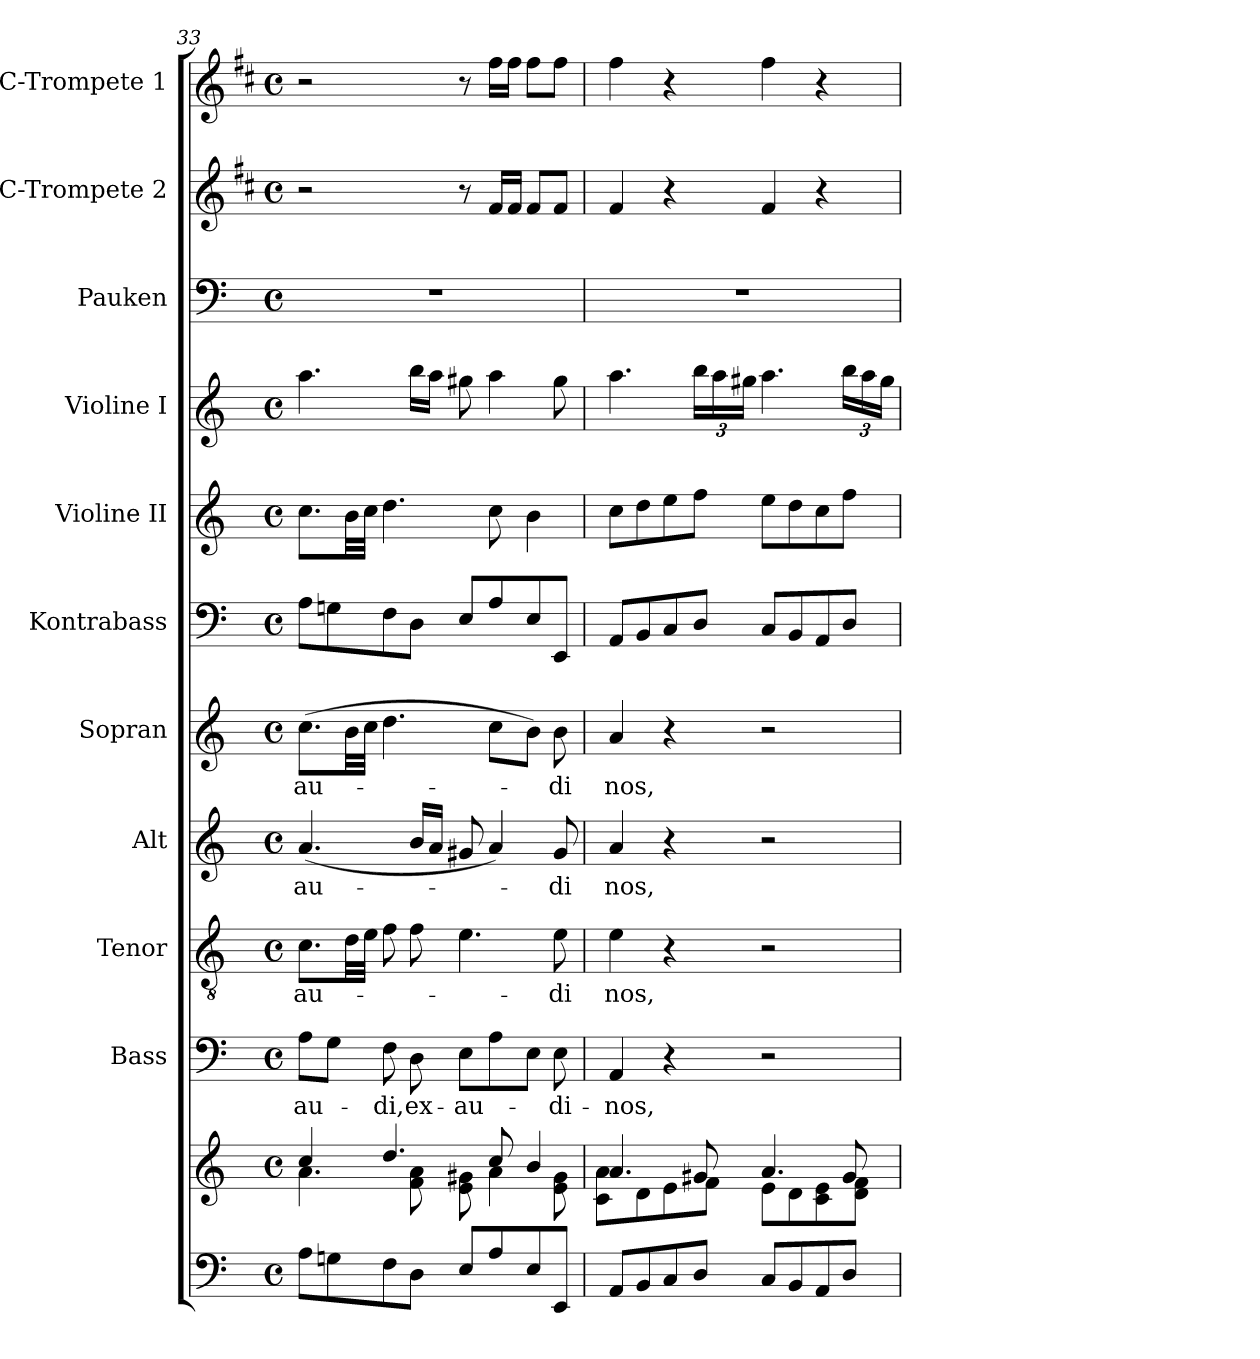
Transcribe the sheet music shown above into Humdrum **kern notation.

**kern	**kern	**kern	**text	**kern	**text	**kern	**text	**kern	**text	**kern	**kern	**kern	**kern	**kern	**kern
*part11	*part11	*part10	*part10	*part9	*part9	*part8	*part8	*part7	*part7	*part6	*part5	*part4	*part3	*part2	*part1
*staff12	*staff11	*staff10	*staff10	*staff9	*staff9	*staff8	*staff8	*staff7	*staff7	*staff6	*staff5	*staff4	*staff3	*staff2	*staff1
*	*	*I"Bass	*	*I"Tenor	*	*I"Alt	*	*I"Sopran	*	*I"Kontrabass	*I"Violine II	*I"Violine I	*I"Pauken	*I"C-Trompete 2	*I"C-Trompete 1
*	*	*I'B.	*	*I'T.	*	*I'A.	*	*I'S.	*	*I'Kb.	*I'Vl. II	*I'Vl. I	*I'Pk.	*I'C Trp. 2	*I'C Trp. 1
!!LO:PB:g=z
*clefF4	*clefG2	*clefF4	*	*clefGv2	*	*clefG2	*	*clefG2	*	*clefF4	*clefG2	*clefG2	*clefF4	*clefG2	*clefG2
*	*	*	*	*	*	*	*	*	*	*ITrd7c12	*	*	*	*ITrd1c2	*ITrd1c2
*k[]	*k[]	*k[]	*	*k[]	*	*k[]	*	*k[]	*	*k[]	*k[]	*k[]	*k[]	*k[]	*k[]
*C:	*C:	*C:	*	*C:	*	*C:	*	*C:	*	*C:	*C:	*C:	*C:	*C:	*C:
*M4/4	*M4/4	*M4/4	*	*M4/4	*	*M4/4	*	*M4/4	*	*M4/4	*M4/4	*M4/4	*M4/4	*M4/4	*M4/4
*met(c)	*met(c)	*met(c)	*	*met(c)	*	*met(c)	*	*met(c)	*	*met(c)	*met(c)	*met(c)	*met(c)	*met(c)	*met(c)
=33	=33	=33	=33	=33	=33	=33	=33	=33	=33	=33	=33	=33	=33	=33	=33
*	*^	*	*	*	*	*	*	*	*	*	*	*	*	*	*
!	!	!	!	!LO:LY:b	!	!LO:LY:b	!	!LO:LY:b	!	!LO:LY:b	!	!	!	!	!	!
8A\L	4cc/	4.a\	8A\L	-au-	8.c\L	-au-	(<4.a/	-au-	(>8.cc\L	-au-	8AA\L	8.cc\L	4.aa\	1r	2r	2r
8Gn\	.	.	8G\J	.	.	.	.	.	.	.	8GGn\	.	.	.	.	.
.	.	.	.	.	32d\LL	.	.	.	32b\LL	.	.	32b\LL	.	.	.	.
.	.	.	.	.	32e\JJJ	.	.	.	32cc\JJJ	.	.	32cc\JJJ	.	.	.	.
!	!	!	!	!LO:LY:b	!	!	!	!	!	!	!	!	!	!	!	!
8F\	4.dd/	.	8F\	-di,	8f\	.	.	.	4.dd\	.	8FF\	4.dd\	.	.	.	.
!	!	!	!	!LO:LY:b	!	!	!	!	!	!	!	!	!	!	!	!
8D\J	.	8f\ 8a\	8D\	ex-	8f\	.	16b/LL	.	.	.	8DD\J	.	16bb\LL	.	.	.
.	.	.	.	.	.	.	16a/JJ	.	.	.	.	.	16aa\JJ	.	.	.
!	!	!	!	!LO:LY:b	!	!	!	!	!	!	!	!	!	!	!	!
8E/L	.	8e\ 8g#X\	8E\L	-au-	4.e\	.	8g#X/	.	.	.	8EE/L	.	8gg#X\	.	8r	8r
8A/	8cc/	4a\	8A\	.	.	.	4a/)	.	8cc\L	.	8AA/	8cc\	4aa\	.	16e/LL	16ee\LL
.	.	.	.	.	.	.	.	.	.	.	.	.	.	.	16e/JJ	16ee\JJ
8E/	4b/	.	8E\J	.	.	.	.	.	8b\J)	.	8EE/	4b\	.	.	8e/L	8ee\L
!	!	!	!	!LO:LY:b	!	!LO:LY:b	!	!LO:LY:b	!	!LO:LY:b	!	!	!	!	!	!
8EE/J	.	8e\ 8g#\	8E\	-di-	8e\	-di	8g#/	-di	8b\	-di	8EEE/J	.	8gg#\	.	8e/J	8ee\J
=34	=34	=34	=34	=34	=34	=34	=34	=34	=34	=34	=34	=34	=34	=34	=34	=34
!	!	!	!	!LO:LY:b	!	!LO:LY:b	!	!LO:LY:b	!	!LO:LY:b	!	!	!	!	!	!
8AA/L	4.a/	8c\ 8a\L	4AA/	-nos,	4e\	nos,	4a/	nos,	4a/	nos,	8AAA/L	8cc\L	4.aa\	1r	4e/	4ee\
8BB/	.	8d\	.	.	.	.	.	.	.	.	8BBB/	8dd\	.	.	.	.
8C/	.	8e\	4r	.	4r	.	4r	.	4r	.	8CC/	8ee\	.	.	4r	4r
8D/J	8g#X/	8f\J	.	.	.	.	.	.	.	.	8DD/J	8ff\J	24bb\LL	.	.	.
.	.	.	.	.	.	.	.	.	.	.	.	.	24aa\	.	.	.
.	.	.	.	.	.	.	.	.	.	.	.	.	24gg#X\JJ	.	.	.
8C/L	4.a/	8e\L	2r	.	2r	.	2r	.	2r	.	8CC/L	8ee\L	4.aa\	.	4e/	4ee\
8BB/	.	8d\	.	.	.	.	.	.	.	.	8BBB/	8dd\	.	.	.	.
8AA/	.	8c\ 8e\	.	.	.	.	.	.	.	.	8AAA/	8cc\	.	.	4r	4r
8D/J	8g#/	8d\ 8f\J	.	.	.	.	.	.	.	.	8DD/J	8ff\J	24bb\LL	.	.	.
.	.	.	.	.	.	.	.	.	.	.	.	.	24aa\	.	.	.
.	.	.	.	.	.	.	.	.	.	.	.	.	24gg#\JJ	.	.	.
*	*v	*v	*	*	*	*	*	*	*	*	*	*	*	*	*	*
=	=	=	=	=	=	=	=	=	=	=	=	=	=	=	=
*-	*-	*-	*-	*-	*-	*-	*-	*-	*-	*-	*-	*-	*-	*-	*-
